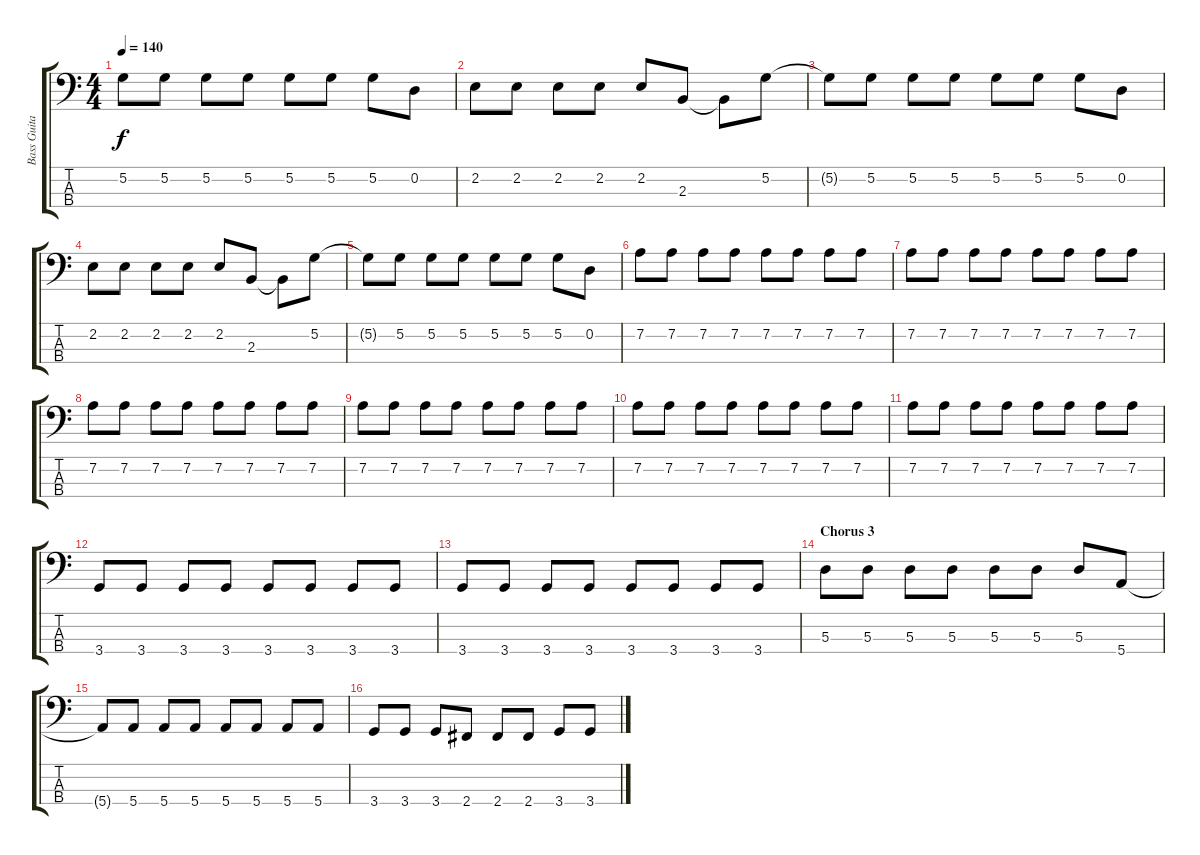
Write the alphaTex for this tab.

\track ("Bass Guitar" "Bass Guita") {instrument electricbasspick}
\staff {score tabs}
\tuning (G2 D2 A1 E1) {hide}
\ts (4 4)
\tempo 140
\clef f4
\ks c
5.2{t}.8{dy f} 5.2.8 5.2.8 5.2.8 5.2.8 5.2.8 5.2.8 0.2.8 |
2.2.8 2.2.8 2.2.8 2.2.8 2.2.8 2.3.8 2.3{t}.8 5.2.8 |
5.2{t}.8 5.2.8 5.2.8 5.2.8 5.2.8 5.2.8 5.2.8 0.2.8 |
2.2.8 2.2.8 2.2.8 2.2.8 2.2.8 2.3.8 2.3{t}.8 5.2.8 |
5.2{t}.8 5.2.8 5.2.8 5.2.8 5.2.8 5.2.8 5.2.8 0.2.8 |
7.2.8 7.2.8 7.2.8 7.2.8 7.2.8 7.2.8 7.2.8 7.2.8 |
7.2.8 7.2.8 7.2.8 7.2.8 7.2.8 7.2.8 7.2.8 7.2.8 |
7.2.8 7.2.8 7.2.8 7.2.8 7.2.8 7.2.8 7.2.8 7.2.8 |
7.2.8 7.2.8 7.2.8 7.2.8 7.2.8 7.2.8 7.2.8 7.2.8 |
7.2.8 7.2.8 7.2.8 7.2.8 7.2.8 7.2.8 7.2.8 7.2.8 |
7.2.8 7.2.8 7.2.8 7.2.8 7.2.8 7.2.8 7.2.8 7.2.8 |
3.4.8 3.4.8 3.4.8 3.4.8 3.4.8 3.4.8 3.4.8 3.4.8 |
3.4.8 3.4.8 3.4.8 3.4.8 3.4.8 3.4.8 3.4.8 3.4.8 |
\section ("" "Chorus 3")
5.3.8 5.3.8 5.3.8 5.3.8 5.3.8 5.3.8 5.3.8 5.4.8 |
5.4{t}.8 5.4.8 5.4.8 5.4.8 5.4.8 5.4.8 5.4.8 5.4.8 |
3.4.8 3.4.8 3.4.8 2.4.8 2.4.8 2.4.8 3.4.8 3.4.8
